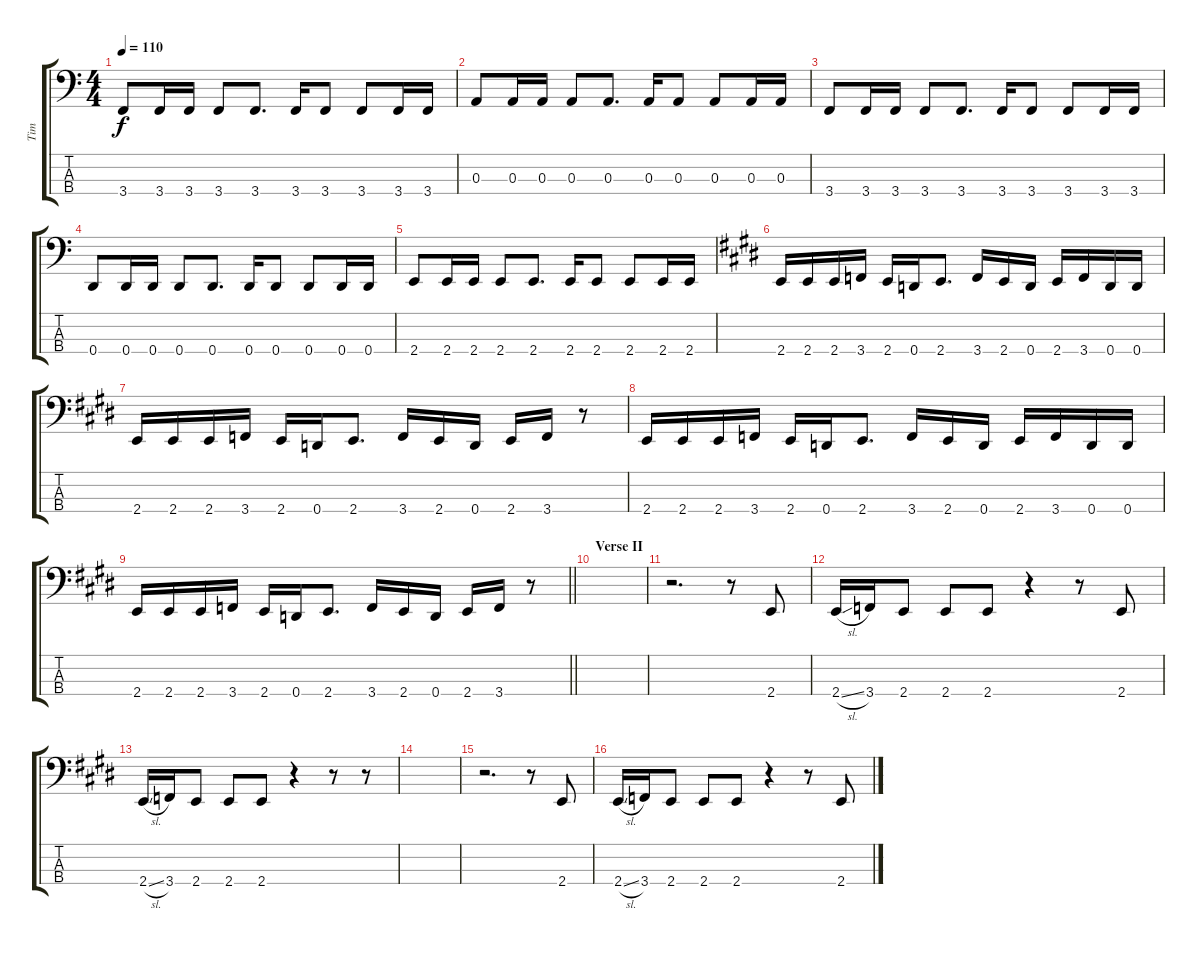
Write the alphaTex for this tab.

\track ("Tim" "Tim") {instrument electricbassfinger}
\staff {score tabs}
\tuning (G2 D2 A1 D1) {hide}
\ts (4 4)
\tempo 110
\clef f4
\ks c
3.4.8{dy f} 3.4.16 3.4.16 3.4.8 3.4.8{d} 3.4.16 3.4.8 3.4.8 3.4.16 3.4.16 |
0.3.8 0.3.16 0.3.16 0.3.8 0.3.8{d} 0.3.16 0.3.8 0.3.8 0.3.16 0.3.16 |
3.4.8 3.4.16 3.4.16 3.4.8 3.4.8{d} 3.4.16 3.4.8 3.4.8 3.4.16 3.4.16 |
0.4.8 0.4.16 0.4.16 0.4.8 0.4.8{d} 0.4.16 0.4.8 0.4.8 0.4.16 0.4.16 |
2.4.8 2.4.16 2.4.16 2.4.8 2.4.8{d} 2.4.16 2.4.8 2.4.8 2.4.16 2.4.16 |
\ks e
2.4.16 2.4.16 2.4.16 3.4.16 2.4.16 0.4.16 2.4.8{d} 3.4.16 2.4.16 0.4.16 2.4.16 3.4.16 0.4.16 0.4.16 |
2.4.16 2.4.16 2.4.16 3.4.16 2.4.16 0.4.16 2.4.8{d} 3.4.16 2.4.16 0.4.16 2.4.16 3.4.16 r.8 |
2.4.16 2.4.16 2.4.16 3.4.16 2.4.16 0.4.16 2.4.8{d} 3.4.16 2.4.16 0.4.16 2.4.16 3.4.16 0.4.16 0.4.16 |
\barLineRight lightlight
2.4.16 2.4.16 2.4.16 3.4.16 2.4.16 0.4.16 2.4.8{d} 3.4.16 2.4.16 0.4.16 2.4.16 3.4.16 r.8 |
\section ("" "Verse II")
|
r.2{d} r.8 2.4.8 |
2.4{sl}.16 3.4.16 2.4.8 2.4.8 2.4.8 r.4 r.8 2.4.8 |
2.4{sl}.16 3.4.16 2.4.8 2.4.8 2.4.8 r.4 r.8 r.8 |
|
r.2{d} r.8 2.4.8 |
2.4{sl}.16 3.4.16 2.4.8 2.4.8 2.4.8 r.4 r.8 2.4.8
